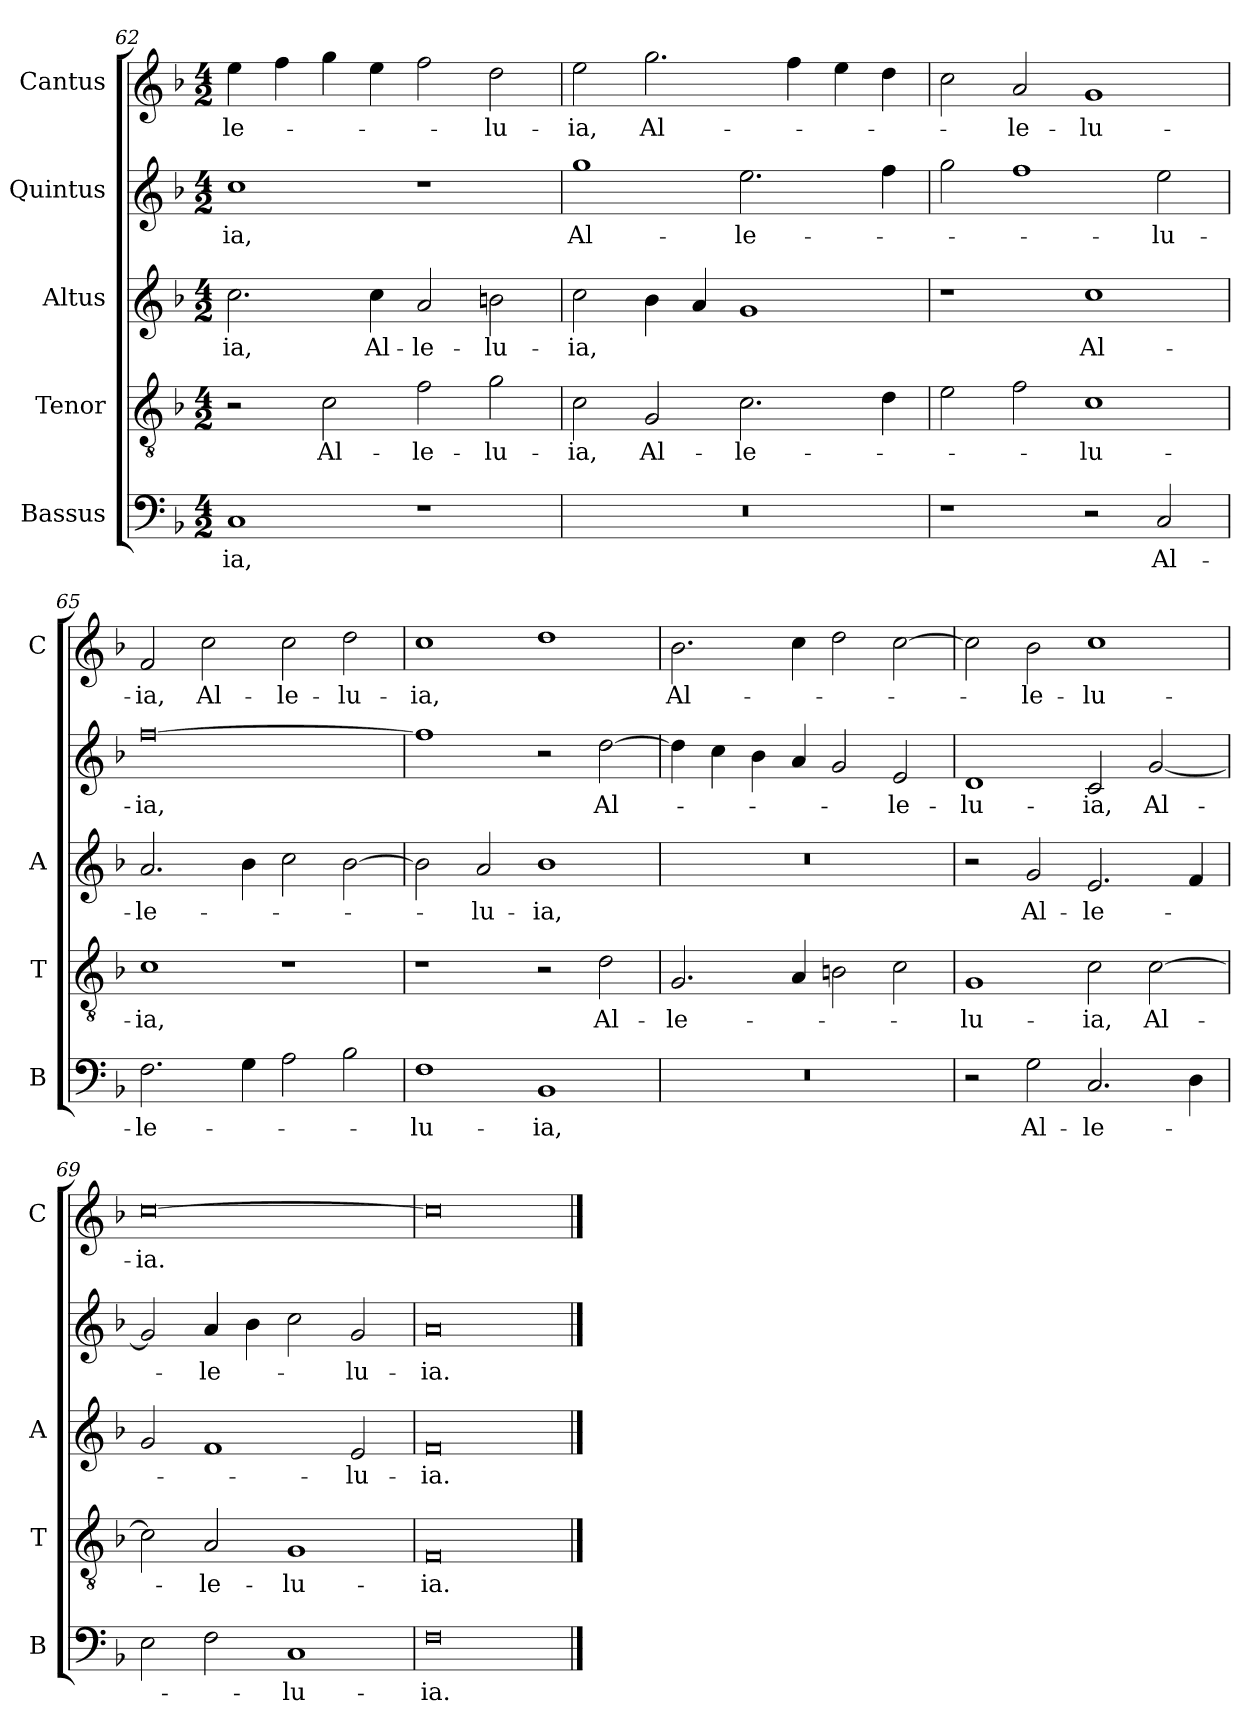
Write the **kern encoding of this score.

**kern	**text	**kern	**text	**kern	**text	**kern	**text	**kern	**text
*part5	*part5	*part4	*part4	*part3	*part3	*part2	*part2	*part1	*part1
*staff5	*staff5	*staff4	*staff4	*staff3	*staff3	*staff2	*staff2	*staff1	*staff1
*I"Bassus	*	*I"Tenor	*	*I"Altus	*	*I"Quintus	*	*I"Cantus	*
*I'B	*	*I'T	*	*I'A	*	*	*	*I'C	*
*clefF4	*	*clefGv2	*	*clefG2	*	*clefG2	*	*clefG2	*
*k[b-]	*	*k[b-]	*	*k[b-]	*	*k[b-]	*	*k[b-]	*
*F:	*	*F:	*	*F:	*	*F:	*	*F:	*
*M4/2	*	*M4/2	*	*M4/2	*	*M4/2	*	*M4/2	*
=62	=62	=62	=62	=62	=62	=62	=62	=62	=62
!	!LO:LY:b	!	!	!	!LO:LY:b	!	!LO:LY:b	!	!LO:LY:b
1C	-ia,	2r	.	2.cc\	-ia,	1cc	-ia,	4ee\	-le-
.	.	.	.	.	.	.	.	4ff\	.
!	!	!	!LO:LY:b	!	!	!	!	!	!
.	.	2c\	Al-	.	.	.	.	4gg\	.
!	!	!	!	!	!LO:LY:b	!	!	!	!
.	.	.	.	4cc\	Al-	.	.	4ee\	.
!	!	!	!LO:LY:b	!	!LO:LY:b	!	!	!	!
1r	.	2f\	-le-	2a/	-le-	1r	.	2ff\	.
!	!	!	!LO:LY:b	!	!LO:LY:b	!	!	!	!LO:LY:b
.	.	2g\	-lu-	2bn\	-lu-	.	.	2dd\	-lu-
=63	=63	=63	=63	=63	=63	=63	=63	=63	=63
!	!	!	!LO:LY:b	!	!LO:LY:b	!	!LO:LY:b	!	!LO:LY:b
0r	.	2c\	-ia,	2cc\	-ia,	1gg	Al-	2ee\	-ia,
!	!	!	!LO:LY:b	!	!	!	!	!	!LO:LY:b
.	.	2G/	Al-	4b-\	.	.	.	2.gg\	Al-
.	.	.	.	4a/	.	.	.	.	.
!	!	!	!LO:LY:b	!	!	!	!LO:LY:b	!	!
.	.	2.c\	-le-	1g	.	2.ee\	-le-	.	.
.	.	.	.	.	.	.	.	4ff\	.
.	.	.	.	.	.	.	.	4ee\	.
.	.	4d\	.	.	.	4ff\	.	4dd\	.
=64	=64	=64	=64	=64	=64	=64	=64	=64	=64
1r	.	2e\	.	1r	.	2gg\	.	2cc\	.
!	!	!	!	!	!	!	!	!	!LO:LY:b
.	.	2f\	.	.	.	1ff	.	2a/	-le-
!	!	!	!LO:LY:b	!	!LO:LY:b	!	!	!	!LO:LY:b
2r	.	1c	-lu-	1cc	Al-	.	.	1g	-lu-
!	!LO:LY:b	!	!	!	!	!	!LO:LY:b	!	!
2C/	Al-	.	.	.	.	2ee\	-lu-	.	.
!!LO:LB:g=z
=65	=65	=65	=65	=65	=65	=65	=65	=65	=65
!	!LO:LY:b	!	!LO:LY:b	!	!LO:LY:b	!	!LO:LY:b	!	!LO:LY:b
2.F\	-le-	1c	-ia,	2.a/	-le-	[0ff	-ia,	2f/	-ia,
!	!	!	!	!	!	!	!	!	!LO:LY:b
.	.	.	.	.	.	.	.	2cc\	Al-
4G\	.	.	.	4b-\	.	.	.	.	.
!	!	!	!	!	!	!	!	!	!LO:LY:b
2A\	.	1r	.	2cc\	.	.	.	2cc\	-le-
!	!	!	!	!	!	!	!	!	!LO:LY:b
2B-\	.	.	.	[2b-\	.	.	.	2dd\	-lu-
=66	=66	=66	=66	=66	=66	=66	=66	=66	=66
!	!LO:LY:b	!	!	!	!	!	!	!	!LO:LY:b
1F	-lu-	1r	.	2b-\]	.	1ff]	.	1cc	-ia,
!	!	!	!	!	!LO:LY:b	!	!	!	!
.	.	.	.	2a/	-lu-	.	.	.	.
!	!LO:LY:b	!	!	!	!LO:LY:b	!	!	!	!
1BB-	-ia,	2r	.	1b-	-ia,	2r	.	1dd	.
!	!	!	!LO:LY:b	!	!	!	!LO:LY:b	!	!
.	.	2d\	Al-	.	.	[2dd\	Al-	.	.
=67	=67	=67	=67	=67	=67	=67	=67	=67	=67
!	!	!	!LO:LY:b	!	!	!	!	!	!LO:LY:b
0r	.	2.G/	-le-	0r	.	4dd\]	.	2.b-\	Al-
.	.	.	.	.	.	4cc\	.	.	.
.	.	.	.	.	.	4b-\	.	.	.
.	.	4A/	.	.	.	4a/	.	4cc\	.
.	.	2Bn\	.	.	.	2g/	.	2dd\	.
!	!	!	!	!	!	!	!LO:LY:b	!	!
.	.	2c\	.	.	.	2e/	-le-	[2cc\	.
=68	=68	=68	=68	=68	=68	=68	=68	=68	=68
!	!	!	!LO:LY:b	!	!	!	!LO:LY:b	!	!
2r	.	1G	-lu-	2r	.	1d	-lu-	2cc\]	.
!	!LO:LY:b	!	!	!	!LO:LY:b	!	!	!	!LO:LY:b
2G\	Al-	.	.	2g/	Al-	.	.	2b-\	-le-
!	!LO:LY:b	!	!LO:LY:b	!	!LO:LY:b	!	!LO:LY:b	!	!LO:LY:b
2.C/	-le-	2c\	-ia,	2.e/	-le-	2c/	-ia,	1cc	-lu-
!	!	!	!LO:LY:b	!	!	!	!LO:LY:b	!	!
.	.	[2c\	Al-	.	.	[2g/	Al-	.	.
4D\	.	.	.	4f/	.	.	.	.	.
=69	=69	=69	=69	=69	=69	=69	=69	=69	=69
!	!	!	!	!	!	!	!	!	!LO:LY:b
2E\	.	2c\]	.	2g/	.	2g/]	.	[0cc	-ia.
!	!	!	!LO:LY:b	!	!	!	!LO:LY:b	!	!
2F\	.	2A/	-le-	1f	.	4a/	-le-	.	.
.	.	.	.	.	.	4b-\	.	.	.
!	!LO:LY:b	!	!LO:LY:b	!	!	!	!	!	!
1C	-lu-	1G	-lu-	.	.	2cc\	.	.	.
!	!	!	!	!	!LO:LY:b	!	!LO:LY:b	!	!
.	.	.	.	2e/	-lu-	2g/	-lu-	.	.
=70	=70	=70	=70	=70	=70	=70	=70	=70	=70
!	!LO:LY:b	!	!LO:LY:b	!	!LO:LY:b	!	!LO:LY:b	!	!
0F	-ia.	0F	-ia.	0f	-ia.	0a	-ia.	0cc]	.
==	==	==	==	==	==	==	==	==	==
*-	*-	*-	*-	*-	*-	*-	*-	*-	*-
